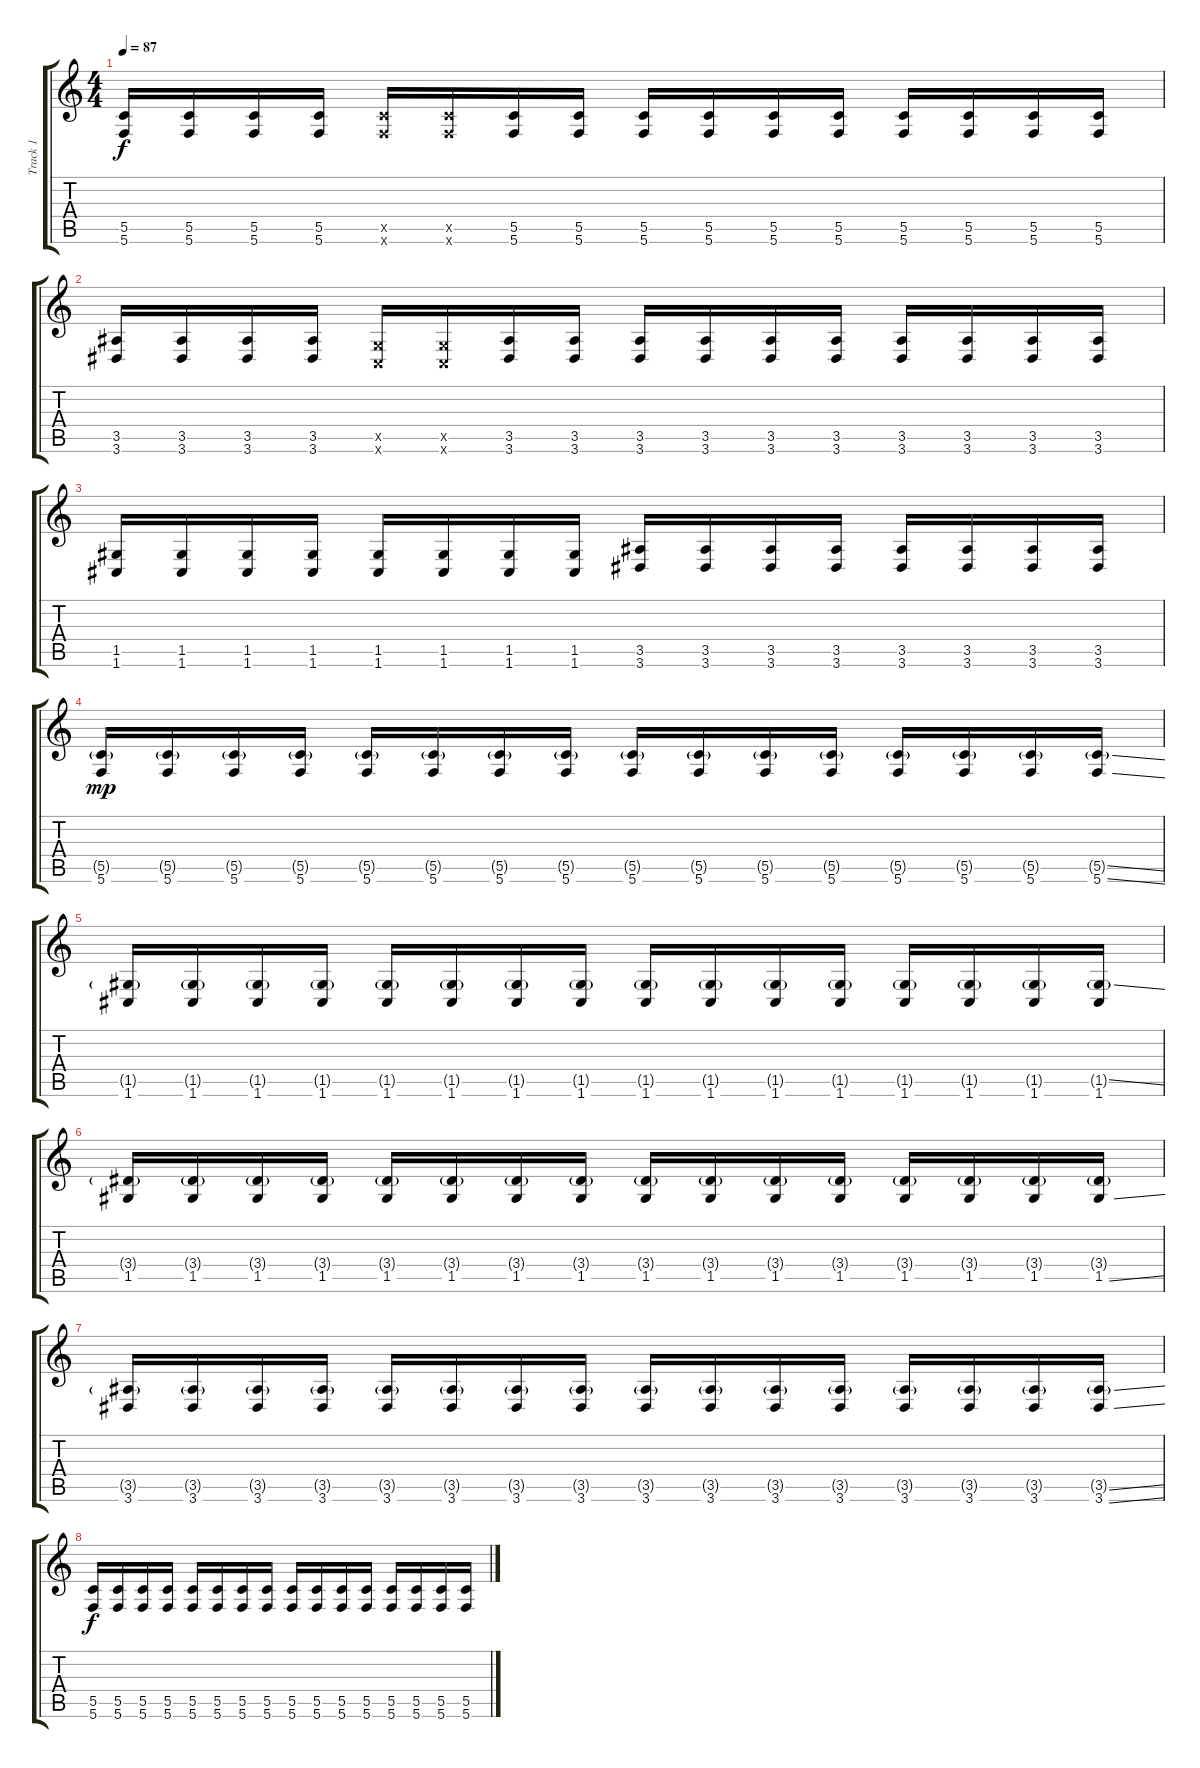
\track ("Track 1" "Track 1") {instrument overdrivenguitar}
\staff {score tabs}
\tuning (D4 A3 F3 C3 G2 C2) {hide}
\ts (4 4)
\tempo 87
\clef g2
\ks c
(5.5 5.6).16{dy f} (5.5 5.6).16 (5.5 5.6).16 (5.5 5.6).16 (5.5{x} 5.6{x}).16 (5.5{x} 5.6{x}).16 (5.5 5.6).16 (5.5 5.6).16 (5.5 5.6).16 (5.5 5.6).16 (5.5 5.6).16 (5.5 5.6).16 (5.5 5.6).16 (5.5 5.6).16 (5.5 5.6).16 (5.5 5.6).16 |
(3.5 3.6).16 (3.5 3.6).16 (3.5 3.6).16 (3.5 3.6).16 (0.5{x} 0.6{x}).16 (0.5{x} 0.6{x}).16 (3.5 3.6).16 (3.5 3.6).16 (3.5 3.6).16 (3.5 3.6).16 (3.5 3.6).16 (3.5 3.6).16 (3.5 3.6).16 (3.5 3.6).16 (3.5 3.6).16 (3.5 3.6).16 |
(1.5 1.6).16 (1.5 1.6).16 (1.5 1.6).16 (1.5 1.6).16 (1.5 1.6).16 (1.5 1.6).16 (1.5 1.6).16 (1.5 1.6).16 (3.5 3.6).16 (3.5 3.6).16 (3.5 3.6).16 (3.5 3.6).16 (3.5 3.6).16 (3.5 3.6).16 (3.5 3.6).16 (3.5 3.6).16 |
(5.5{g} 5.6).16{dy mp} (5.5{g} 5.6).16 (5.5{g} 5.6).16 (5.5{g} 5.6).16 (5.5{g} 5.6).16 (5.5{g} 5.6).16 (5.5{g} 5.6).16 (5.5{g} 5.6).16 (5.5{g} 5.6).16 (5.5{g} 5.6).16 (5.5{g} 5.6).16 (5.5{g} 5.6).16 (5.5{g} 5.6).16 (5.5{g} 5.6).16 (5.5{g} 5.6).16 (5.5{ss g} 5.6{ss}).16 |
(1.5{g} 1.6).16 (1.5{g} 1.6).16 (1.5{g} 1.6).16 (1.5{g} 1.6).16 (1.5{g} 1.6).16 (1.5{g} 1.6).16 (1.5{g} 1.6).16 (1.5{g} 1.6).16 (1.5{g} 1.6).16 (1.5{g} 1.6).16 (1.5{g} 1.6).16 (1.5{g} 1.6).16 (1.5{g} 1.6).16 (1.5{g} 1.6).16 (1.5{g} 1.6).16 (1.5{ss g} 1.6).16 |
(3.4{g} 1.5).16 (3.4{g} 1.5).16 (3.4{g} 1.5).16 (3.4{g} 1.5).16 (3.4{g} 1.5).16 (3.4{g} 1.5).16 (3.4{g} 1.5).16 (3.4{g} 1.5).16 (3.4{g} 1.5).16 (3.4{g} 1.5).16 (3.4{g} 1.5).16 (3.4{g} 1.5).16 (3.4{g} 1.5).16 (3.4{g} 1.5).16 (3.4{g} 1.5).16 (3.4{g} 1.5{ss}).16 |
(3.5{g} 3.6).16 (3.5{g} 3.6).16 (3.5{g} 3.6).16 (3.5{g} 3.6).16 (3.5{g} 3.6).16 (3.5{g} 3.6).16 (3.5{g} 3.6).16 (3.5{g} 3.6).16 (3.5{g} 3.6).16 (3.5{g} 3.6).16 (3.5{g} 3.6).16 (3.5{g} 3.6).16 (3.5{g} 3.6).16 (3.5{g} 3.6).16 (3.5{g} 3.6).16 (3.5{ss g} 3.6{ss}).16 |
(5.5 5.6).16{dy f} (5.5 5.6).16 (5.5 5.6).16 (5.5 5.6).16 (5.5 5.6).16 (5.5 5.6).16 (5.5 5.6).16 (5.5 5.6).16 (5.5 5.6).16 (5.5 5.6).16 (5.5 5.6).16 (5.5 5.6).16 (5.5 5.6).16 (5.5 5.6).16 (5.5 5.6).16 (5.5{ss} 5.6{ss}).16
